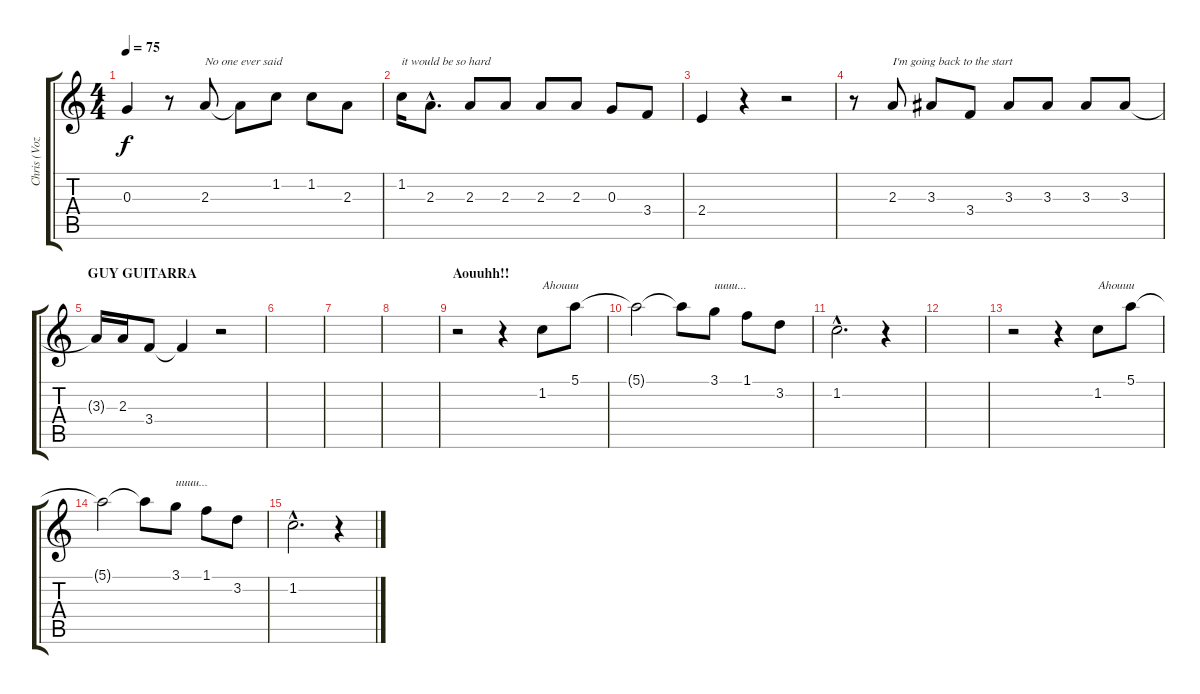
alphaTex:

\track ("Chris (Voz)" "Chris (Voz") {instrument electricguitarclean}
\staff {score tabs}
\tuning (E4 B3 G3 D3 A2 E2) {hide}
\ts (4 4)
\tempo 75
\clef g2
\ks c
0.3{t}.4{dy f} r.8 2.3.8{txt "No one ever said "} 2.3{t}.8 1.2.8 1.2.8 2.3.8 |
1.2.16{txt "it would be so hard"} 2.3{hac}.8{d} 2.3.8 2.3.8 2.3.8 2.3.8 0.3.8 3.4.8 |
2.4.4 r.4 r.2 |
r.8 2.3.8{txt "I'm going back to the start"} 3.3.8 3.4.8 3.3.8 3.3.8 3.3.8 3.3.8 |
\section ("" "GUY GUITARRA")
3.3{t}.16 2.3.16 3.4.8 3.4{t}.4 r.2 |
|
|
|
\section ("" "Aouuhh!!")
r.2 r.4 1.2.8{txt "Ahouuu"} 5.1.8 |
5.1{t}.2 5.1{t}.8 3.1.8{txt "uuuu..."} 1.1.8 3.2.8 |
1.2{hac}.2{d} r.4 |
|
r.2 r.4 1.2.8{txt "Ahouuu"} 5.1.8 |
5.1{t}.2 5.1{t}.8 3.1.8{txt "uuuu..."} 1.1.8 3.2.8 |
1.2{hac}.2{d} r.4
